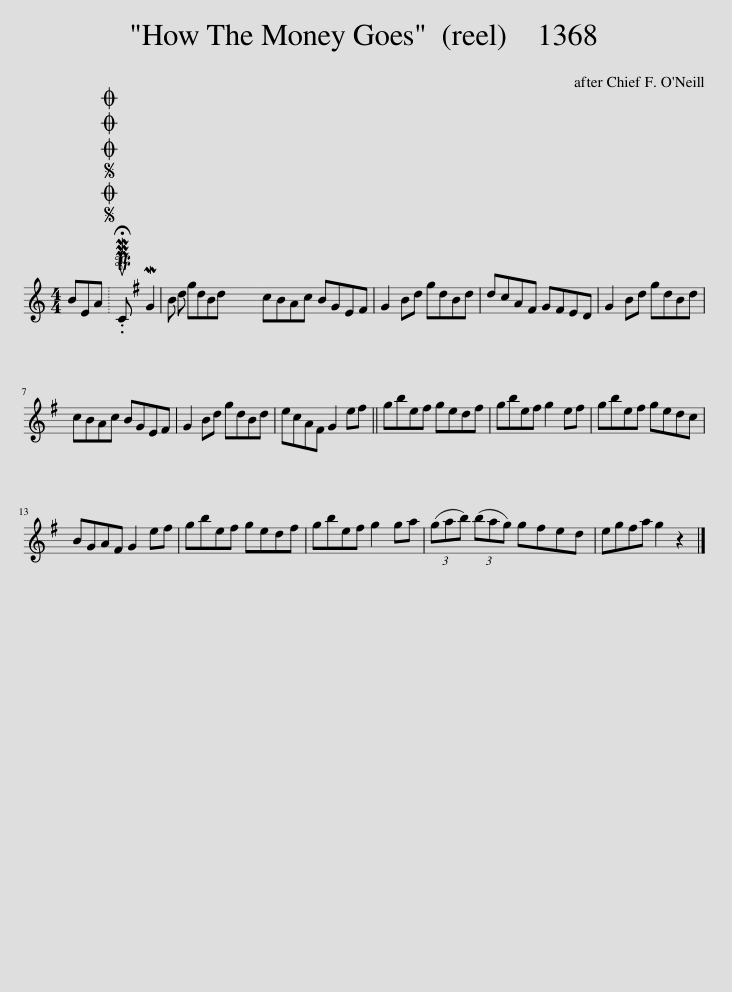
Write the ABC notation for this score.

X:1
L:1/8
M:4/4
I:linebreak $
K:C
V:1 treble
V:1
 BEA |SOSOOO .!fermata!PMTuC MG2 B d gdBd | cBAc BGE^F | G2 Bd gdBd | dcA^F GFED | %5
 G2 Bd gdBd |$ cBAc BGE^F | G2 Bd gdBd | ecA^F G2 e^f || gbe^f gedf | %10
 gbe^f g2 ef | gbe^f gedc |$ BGA^F G2 e^f | gbe^f gedf | gbe^f g2 ga | %15
 (3(gab) (3(bag) g^fed | eg^fa g2 z2 |] %17
